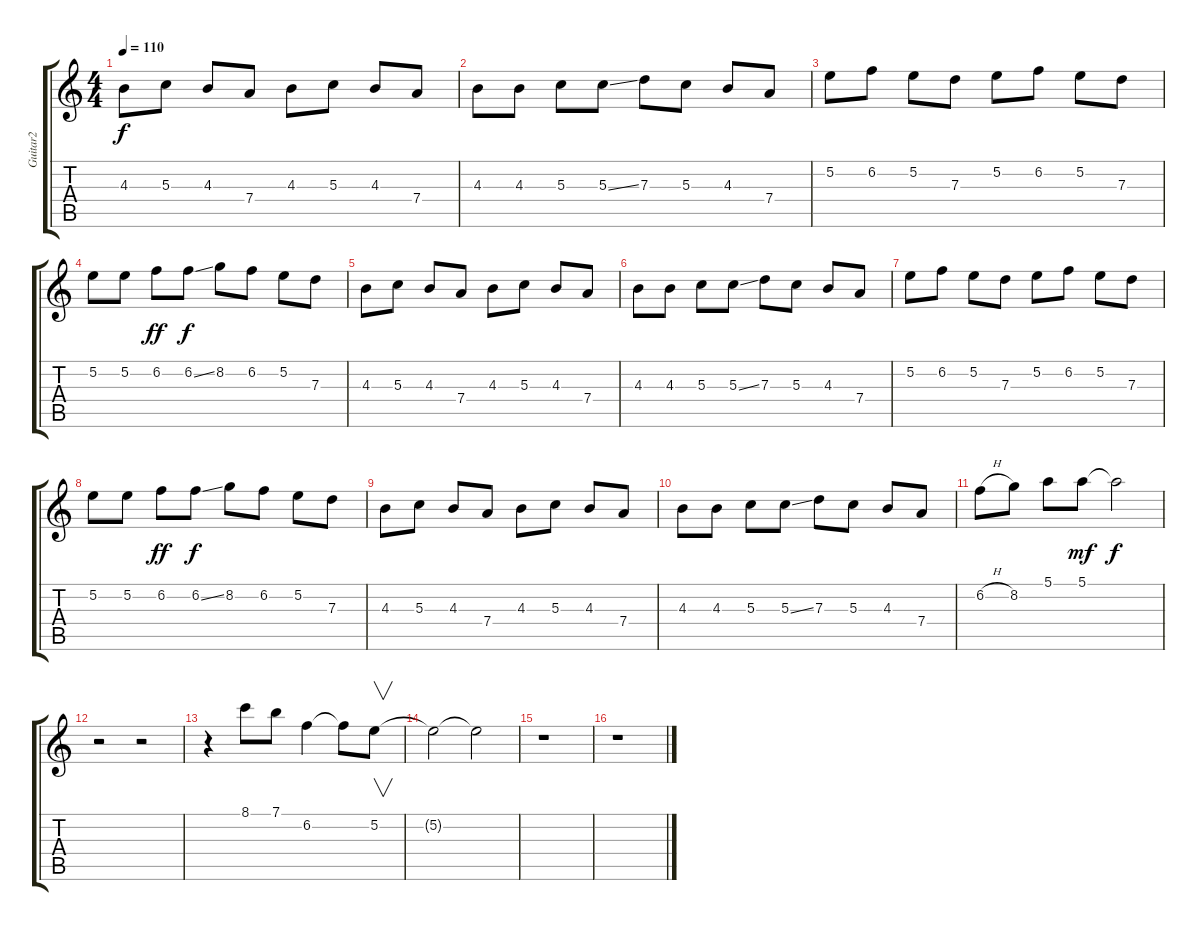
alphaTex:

\track ("Guitar2" "Guitar2") {instrument overdrivenguitar}
\staff {score tabs}
\tuning (E4 B3 G3 D3 A2 E2) {hide}
\ts (4 4)
\tempo 110
\clef g2
\ks c
4.3.8{dy f} 5.3.8 4.3.8 7.4.8 4.3.8 5.3.8 4.3.8 7.4.8 |
4.3.8 4.3.8 5.3.8 5.3{ss}.8 7.3.8 5.3.8 4.3.8 7.4.8 |
5.2.8 6.2.8 5.2.8 7.3.8 5.2.8 6.2.8 5.2.8 7.3.8 |
5.2.8 5.2.8 6.2.8{dy ff} 6.2{ss}.8{dy f} 8.2.8 6.2.8 5.2.8 7.3.8 |
4.3.8 5.3.8 4.3.8 7.4.8 4.3.8 5.3.8 4.3.8 7.4.8 |
4.3.8 4.3.8 5.3.8 5.3{ss}.8 7.3.8 5.3.8 4.3.8 7.4.8 |
5.2.8 6.2.8 5.2.8 7.3.8 5.2.8 6.2.8 5.2.8 7.3.8 |
5.2.8 5.2.8 6.2.8{dy ff} 6.2{ss}.8{dy f} 8.2.8 6.2.8 5.2.8 7.3.8 |
4.3.8 5.3.8 4.3.8 7.4.8 4.3.8 5.3.8 4.3.8 7.4.8 |
4.3.8 4.3.8 5.3.8 5.3{ss}.8 7.3.8 5.3.8 4.3.8 7.4.8 |
6.2{h}.8{volume 16 balance 8} 8.2.8 5.1.8 5.1.8{dy mf} 5.1{t}.2{dy f} |
r.2 r.2 |
r.4 8.1.8{volume 16} 7.1.8 6.2.4 6.2{t}.8 5.2.8{v} |
5.2{t}.2{volume 16 balance 8} 5.2{t}.2 |
r.1 |
r.1
